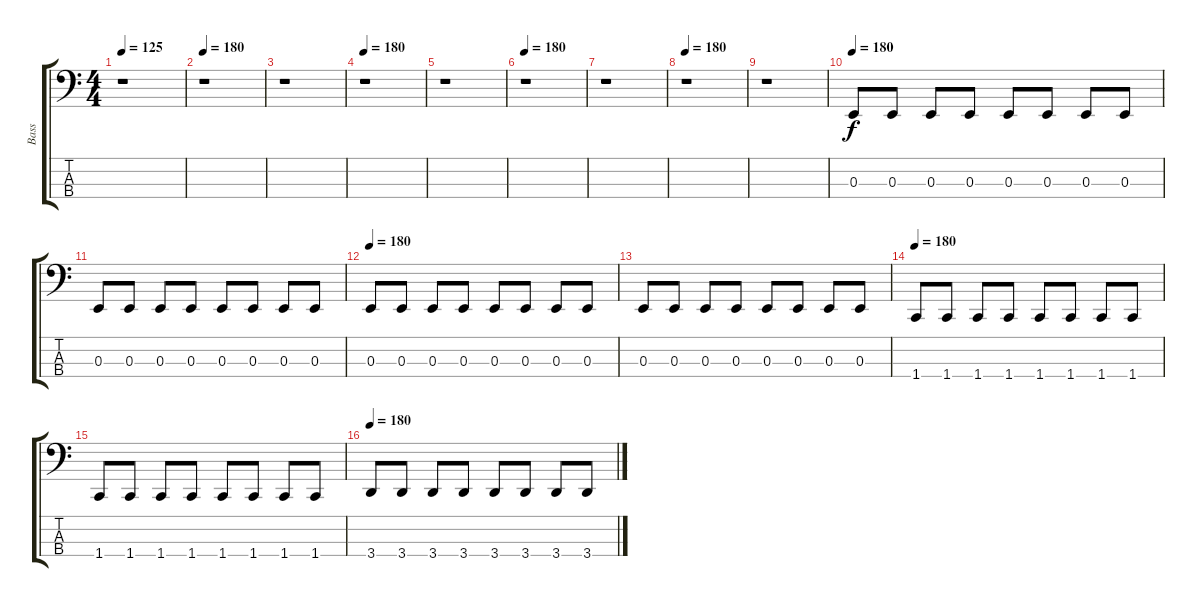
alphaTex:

\track ("Bass" "Bass") {instrument electricbasspick}
\staff {score tabs}
\tuning (D2 A1 E1 B0) {hide}
\ts (4 4)
\tempo 125
\clef f4
\ks c
r.1{dy f instrument electricbasspick} |
\tempo 180
r.1 |
r.1 |
\tempo 180
r.1 |
r.1 |
\tempo 180
r.1 |
r.1 |
\tempo 180
r.1 |
r.1{volume 0} |
\tempo 180
0.3.8{volume 14} 0.3.8 0.3.8 0.3.8 0.3.8 0.3.8 0.3.8 0.3.8 |
0.3.8 0.3.8 0.3.8 0.3.8 0.3.8 0.3.8 0.3.8 0.3.8 |
\tempo 180
0.3.8 0.3.8 0.3.8 0.3.8 0.3.8 0.3.8 0.3.8 0.3.8 |
0.3.8 0.3.8 0.3.8 0.3.8 0.3.8 0.3.8 0.3.8 0.3.8 |
\tempo 180
1.4.8 1.4.8 1.4.8 1.4.8 1.4.8 1.4.8 1.4.8 1.4.8 |
1.4.8 1.4.8 1.4.8 1.4.8 1.4.8 1.4.8 1.4.8 1.4.8 |
\tempo 180
3.4.8 3.4.8 3.4.8 3.4.8 3.4.8 3.4.8 3.4.8 3.4.8
